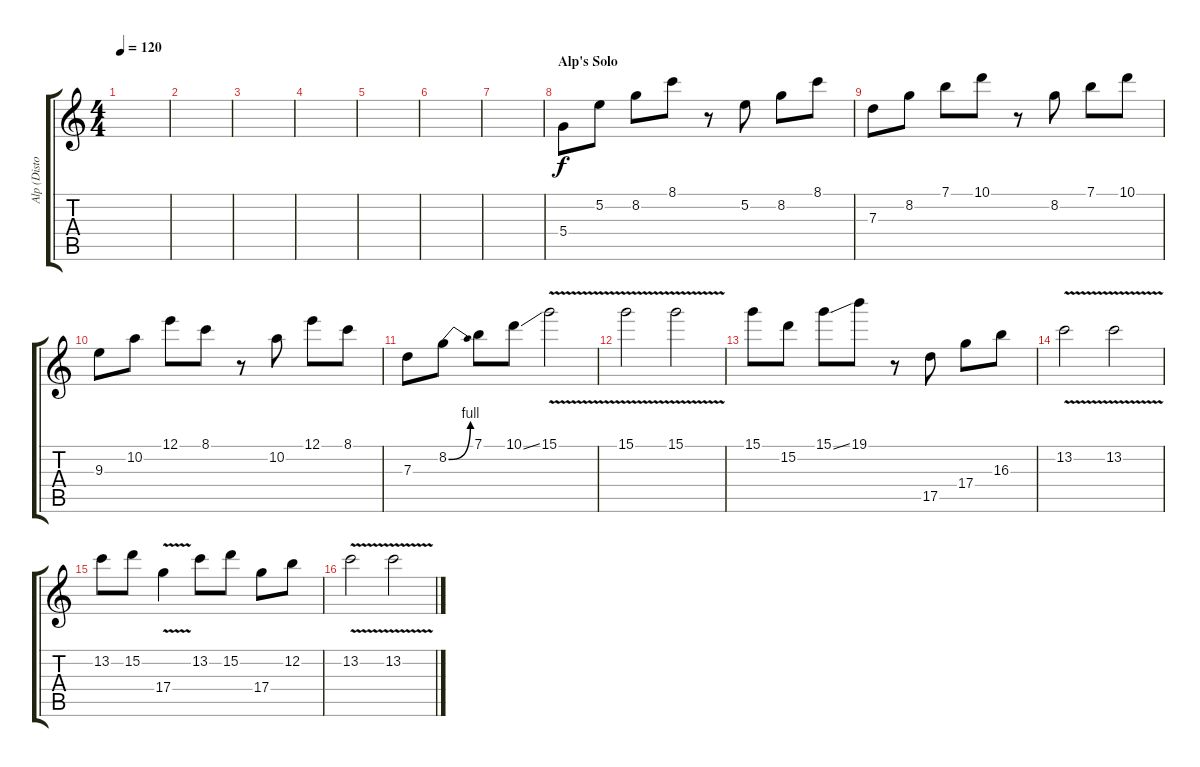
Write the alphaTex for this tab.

\track ("Alp (Distortion Loud)" "Alp (Disto") {instrument distortionguitar}
\staff {score tabs}
\tuning (E4 B3 G3 D3 A2 E2) {hide}
\ts (4 4)
\tempo 120
\clef g2
\ks c
|
|
|
|
|
|
|
\section ("" "Alp's Solo")
5.4.8{volume 16} 5.2.8 8.2.8 8.1.8 r.8 5.2.8 8.2.8 8.1.8 |
7.3.8 8.2.8 7.1.8 10.1.8 r.8 8.2.8 7.1.8 10.1.8 |
9.3.8 10.2.8 12.1.8 8.1.8 r.8 10.2.8 12.1.8 8.1.8 |
7.3.8 8.2{be (bend 0 0 60 4)}.8 7.1.8 10.1{ss}.8 15.1{v}.2 |
15.1{v}.2 15.1{v}.2 |
15.1.8 15.2.8 15.1{ss}.8 19.1.8 r.8 17.5.8 17.4.8 16.3.8 |
13.2{v}.2 13.2{v}.2 |
13.2.8 15.2.8 17.4{v}.4 13.2.8 15.2.8 17.4.8 12.2.8 |
13.2{v}.2 13.2{v}.2
